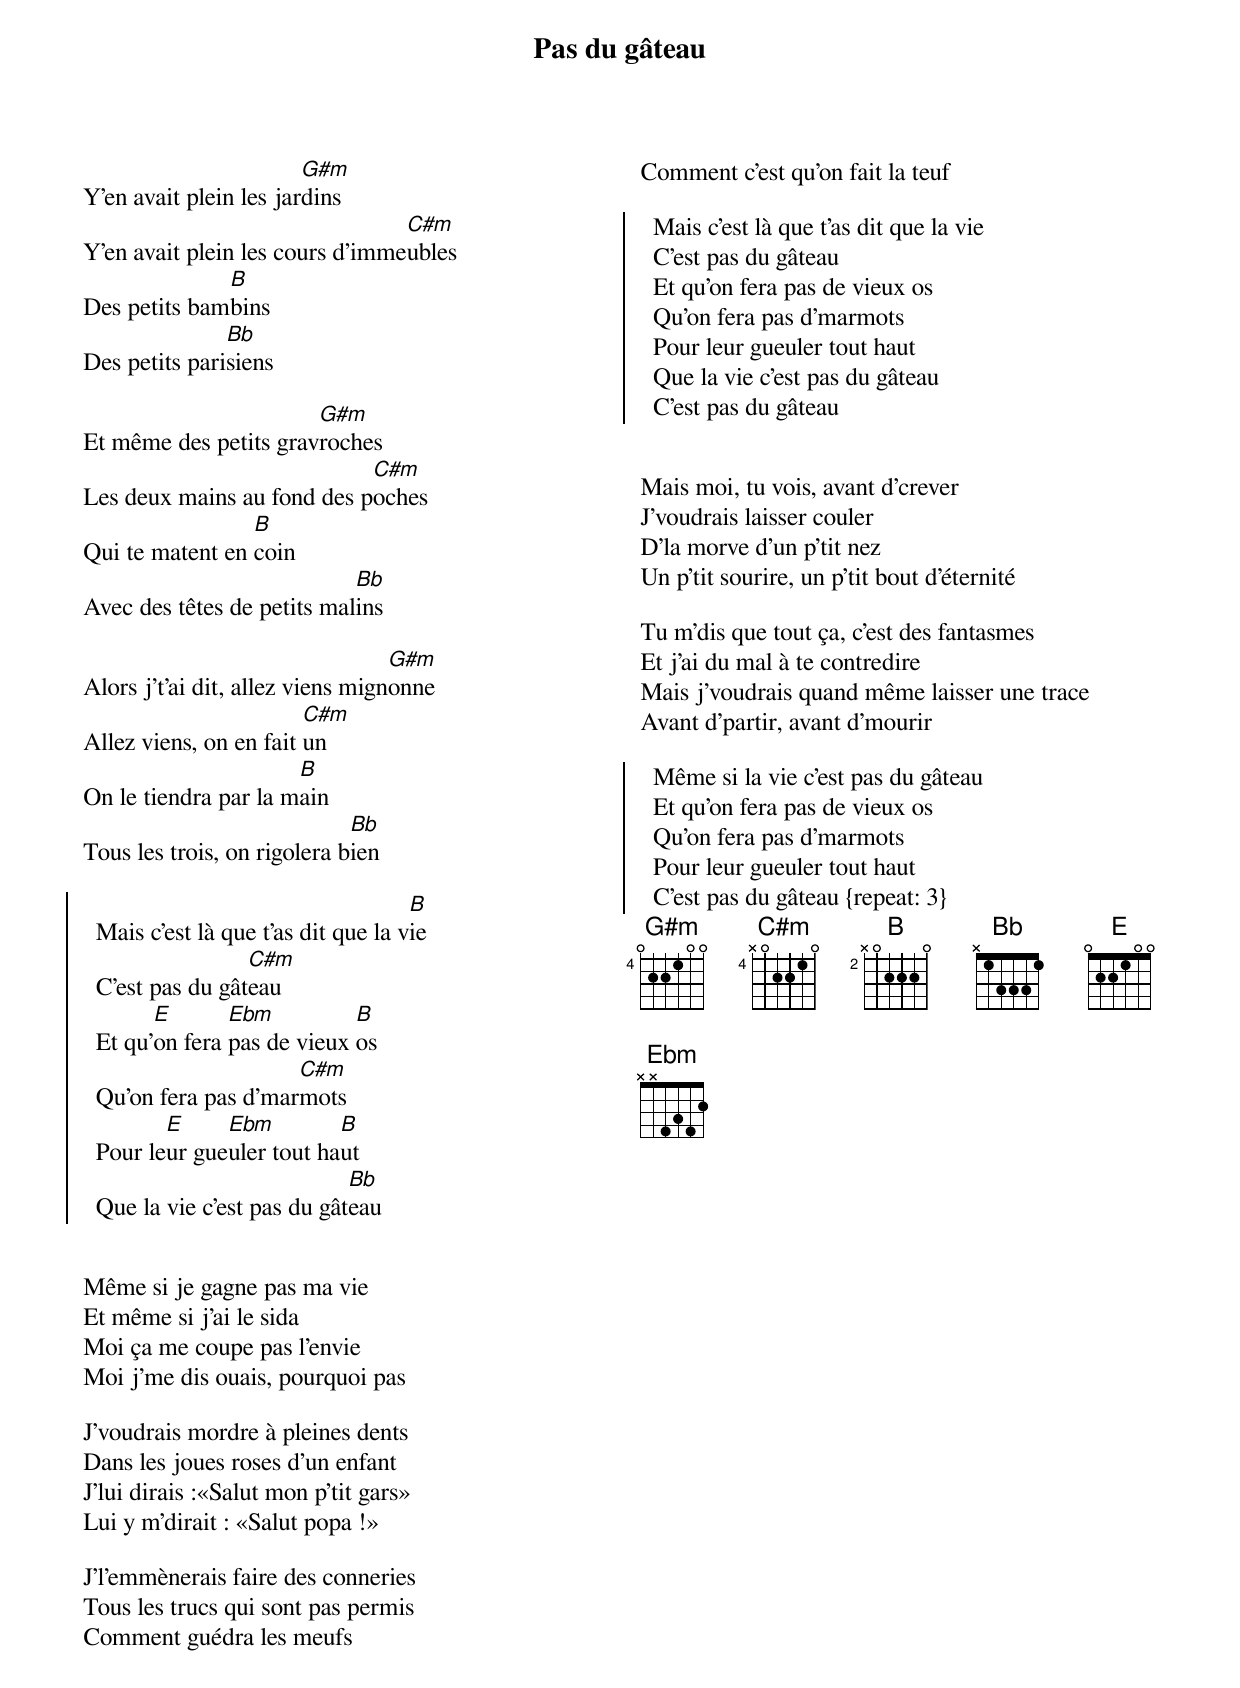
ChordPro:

{title: Pas du gâteau}
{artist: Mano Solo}
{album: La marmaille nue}
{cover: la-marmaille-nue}
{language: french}
{columns: 2}
{define: G#m base-fret 4 frets 0 2 2 1 0 0}
{define: C#m base-fret 4 frets X 0 2 2 1 0}
{define: B base-fret 2 frets X 0 2 2 2 0}
{define: B& base-fret 1 frets X 0 2 2 2 0}
{define: E&m frets X X 1 3 4 2}
{define: E frets 0 2 2 1 0 0}


Y'en avait plein les jar[G#m]dins
Y'en avait plein les cours d'imme[C#m]ubles
Des petits bam[B]bins
Des petits pari[Bb]siens

Et même des petits grav[G#m]roches
Les deux mains au fond des p[C#m]oches
Qui te matent en [B]coin
Avec des têtes de petits mal[Bb]ins

Alors j't'ai dit, allez viens mign[G#m]onne
Allez viens, on en fait [C#m]un
On le tiendra par la m[B]ain
Tous les trois, on rigolera b[Bb]ien

{start_of_chorus}
  Mais c'est là que t'as dit que la v[B]ie
  C'est pas du gât[C#m]eau
  Et qu'[E]on fera [Ebm]pas de vieux [B]os
  Qu'on fera pas d'mar[C#m]mots
  Pour le[E]ur gue[Ebm]uler tout ha[B]ut
  Que la vie c'est pas du gât[Bb]eau
{end_of_chorus}


Même si je gagne pas ma vie
Et même si j'ai le sida
Moi ça me coupe pas l'envie
Moi j'me dis ouais, pourquoi pas

J'voudrais mordre à pleines dents
Dans les joues roses d'un enfant
J'lui dirais :«Salut mon p'tit gars»
Lui y m'dirait : «Salut popa !»

J'l'emmènerais faire des conneries
Tous les trucs qui sont pas permis
Comment guédra les meufs
Comment c'est qu'on fait la teuf

{start_of_chorus}
  Mais c'est là que t'as dit que la vie
  C'est pas du gâteau
  Et qu'on fera pas de vieux os
  Qu'on fera pas d'marmots
  Pour leur gueuler tout haut
  Que la vie c'est pas du gâteau
  C'est pas du gâteau
{end_of_chorus}


Mais moi, tu vois, avant d'crever
J'voudrais laisser couler
D'la morve d'un p'tit nez
Un p'tit sourire, un p'tit bout d'éternité

Tu m'dis que tout ça, c'est des fantasmes
Et j'ai du mal à te contredire
Mais j'voudrais quand même laisser une trace
Avant d'partir, avant d'mourir

{start_of_chorus}
  Même si la vie c'est pas du gâteau
  Et qu'on fera pas de vieux os
  Qu'on fera pas d'marmots
  Pour leur gueuler tout haut
  C'est pas du gâteau {repeat: 3}
{end_of_chorus}
